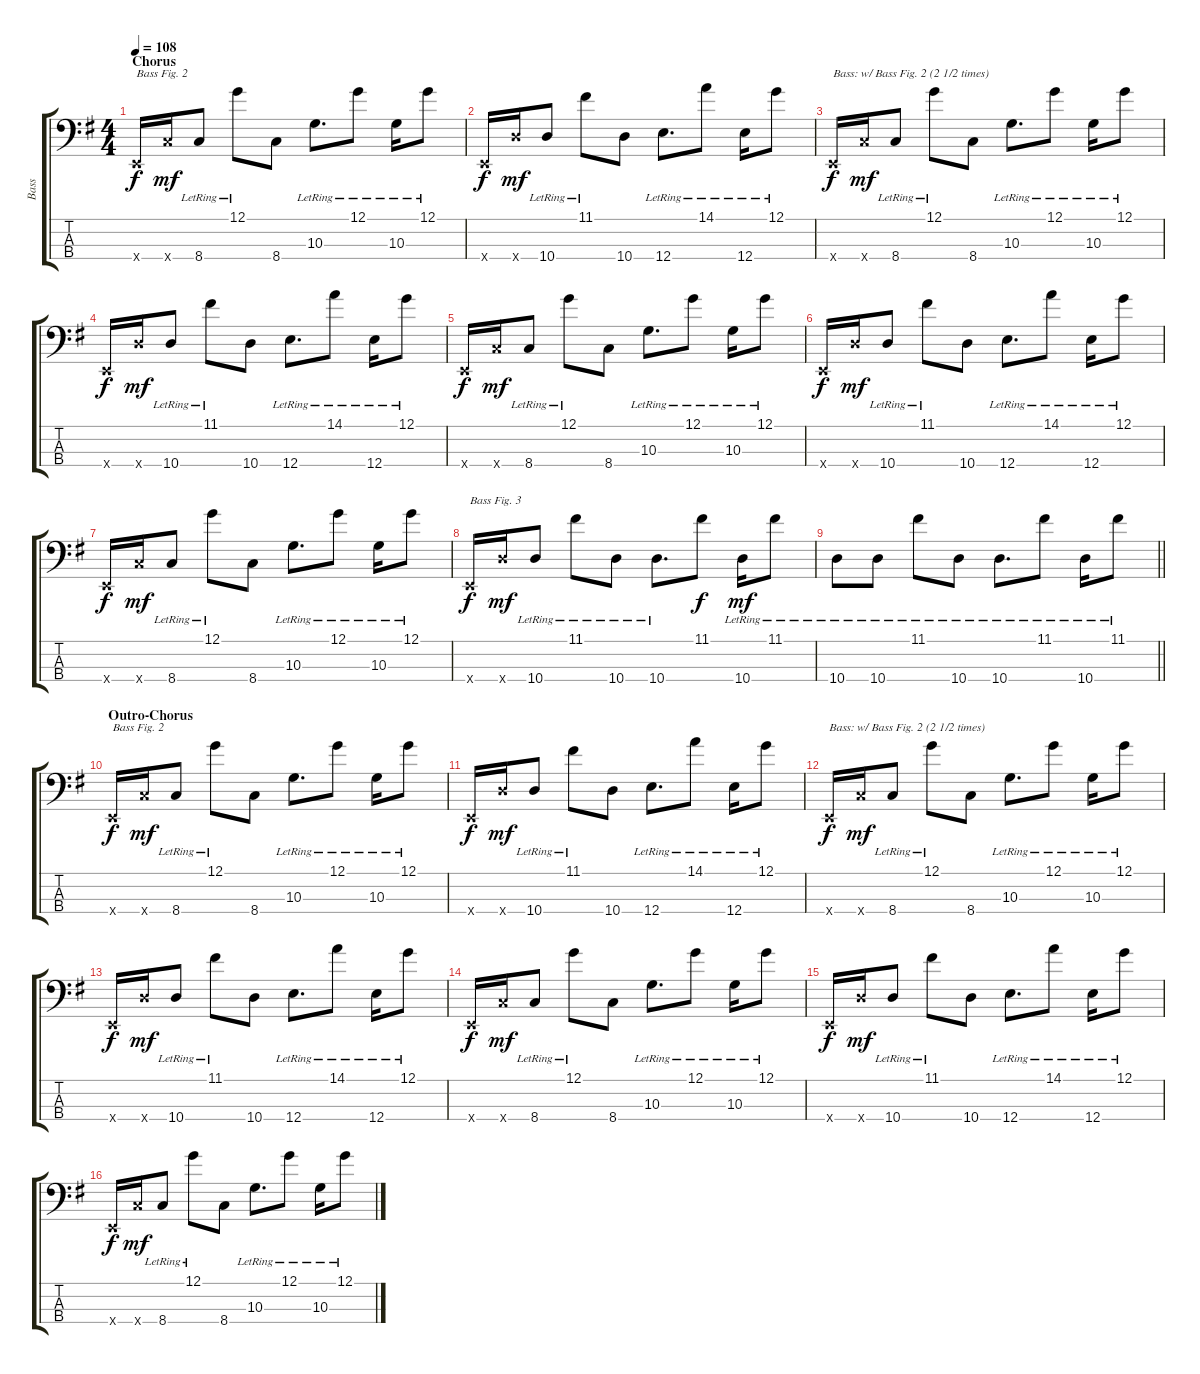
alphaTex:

\track ("Bass" "Bass") {instrument electricbassfinger}
\staff {score tabs}
\tuning (G2 D2 A1 E1) {hide}
\ts (4 4)
\section ("" "Chorus")
\tempo 108
\clef f4
\ks eminor
0.4{x}.16{txt "Bass Fig. 2" dy f} 8.4{x}.16{dy mf} 8.4{lr}.8 12.1{lr}.8 8.4.8 10.3{lr}.8{d} 12.1{lr}.8 10.3{lr}.16 12.1{lr}.8 |
0.4{x}.16{dy f} 10.4{x}.16{dy mf} 10.4{lr}.8 11.1{lr}.8 10.4.8 12.4{lr}.8{d} 14.1{lr}.8 12.4{lr}.16 12.1{lr}.8 |
0.4{x}.16{txt "Bass: w/ Bass Fig. 2 (2 1/2 times)" dy f} 8.4{x}.16{dy mf} 8.4{lr}.8 12.1{lr}.8 8.4.8 10.3{lr}.8{d} 12.1{lr}.8 10.3{lr}.16 12.1{lr}.8 |
0.4{x}.16{dy f} 10.4{x}.16{dy mf} 10.4{lr}.8 11.1{lr}.8 10.4.8 12.4{lr}.8{d} 14.1{lr}.8 12.4{lr}.16 12.1{lr}.8 |
0.4{x}.16{dy f} 8.4{x}.16{dy mf} 8.4{lr}.8 12.1{lr}.8 8.4.8 10.3{lr}.8{d} 12.1{lr}.8 10.3{lr}.16 12.1{lr}.8 |
0.4{x}.16{dy f} 10.4{x}.16{dy mf} 10.4{lr}.8 11.1{lr}.8 10.4.8 12.4{lr}.8{d} 14.1{lr}.8 12.4{lr}.16 12.1{lr}.8 |
0.4{x}.16{dy f} 8.4{x}.16{dy mf} 8.4{lr}.8 12.1{lr}.8 8.4.8 10.3{lr}.8{d} 12.1{lr}.8 10.3{lr}.16 12.1{lr}.8 |
0.4{x}.16{txt "Bass Fig. 3" dy f} 10.4{x}.16{dy mf} 10.4{lr}.8 11.1{lr}.8 10.4{lr}.8 10.4{lr}.8{d} 11.1.8{dy f} 10.4{lr}.16{dy mf} 11.1{lr}.8 |
\barLineRight lightlight
10.4{lr}.8 10.4{lr}.8 11.1{lr}.8 10.4{lr}.8 10.4{lr}.8{d} 11.1{lr}.8 10.4{lr}.16 11.1{lr}.8 |
\section ("" "Outro-Chorus")
0.4{x}.16{txt "Bass Fig. 2" dy f} 8.4{x}.16{dy mf} 8.4{lr}.8 12.1{lr}.8 8.4.8 10.3{lr}.8{d} 12.1{lr}.8 10.3{lr}.16 12.1{lr}.8 |
0.4{x}.16{dy f} 10.4{x}.16{dy mf} 10.4{lr}.8 11.1{lr}.8 10.4.8 12.4{lr}.8{d} 14.1{lr}.8 12.4{lr}.16 12.1{lr}.8 |
0.4{x}.16{txt "Bass: w/ Bass Fig. 2 (2 1/2 times)" dy f} 8.4{x}.16{dy mf} 8.4{lr}.8 12.1{lr}.8 8.4.8 10.3{lr}.8{d} 12.1{lr}.8 10.3{lr}.16 12.1{lr}.8 |
0.4{x}.16{dy f} 10.4{x}.16{dy mf} 10.4{lr}.8 11.1{lr}.8 10.4.8 12.4{lr}.8{d} 14.1{lr}.8 12.4{lr}.16 12.1{lr}.8 |
0.4{x}.16{dy f} 8.4{x}.16{dy mf} 8.4{lr}.8 12.1{lr}.8 8.4.8 10.3{lr}.8{d} 12.1{lr}.8 10.3{lr}.16 12.1{lr}.8 |
0.4{x}.16{dy f} 10.4{x}.16{dy mf} 10.4{lr}.8 11.1{lr}.8 10.4.8 12.4{lr}.8{d} 14.1{lr}.8 12.4{lr}.16 12.1{lr}.8 |
0.4{x}.16{dy f} 8.4{x}.16{dy mf} 8.4{lr}.8 12.1{lr}.8 8.4.8 10.3{lr}.8{d} 12.1{lr}.8 10.3{lr}.16 12.1{lr}.8
